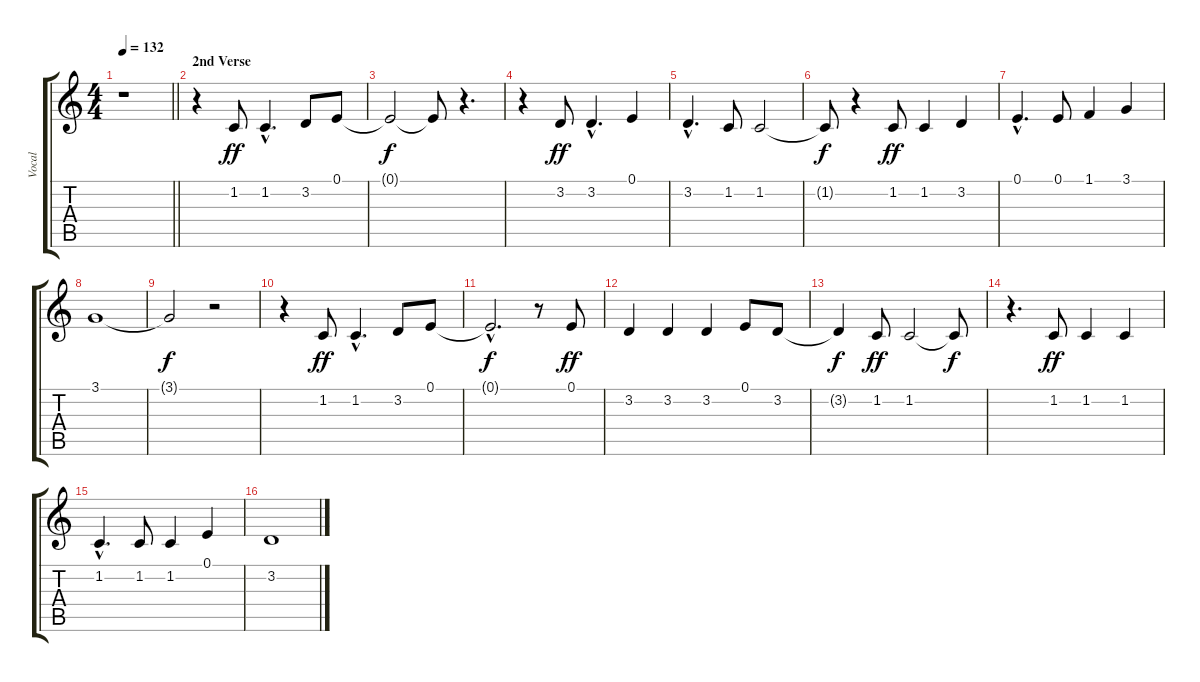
\track ("Vocal" "Vocal") {instrument clarinet}
\staff {score tabs}
\tuning (E4 B3 G3 D3 A2 E2) {hide}
\ts (4 4)
\tempo 132
\clef g2
\barLineRight lightlight
\ks c
r.1{dy f} |
\section ("" "2nd Verse")
r.4 1.2.8{dy ff} 1.2{hac}.4{d} 3.2.8 0.1.8 |
0.1{t}.2{dy f} 0.1{t}.8 r.4{d} |
r.4 3.2.8{dy ff} 3.2{hac}.4{d} 0.1.4 |
3.2{hac}.4{d} 1.2.8 1.2.2 |
1.2{t}.8{dy f} r.4 1.2.8{dy ff} 1.2.4 3.2.4 |
0.1{hac}.4{d} 0.1.8 1.1.4 3.1.4 |
3.1.1 |
3.1{t}.2{dy f} r.2 |
r.4 1.2.8{dy ff} 1.2{hac}.4{d} 3.2.8 0.1.8 |
0.1{hac t}.2{d dy f} r.8 0.1.8{dy ff} |
3.2.4 3.2.4 3.2.4 0.1.8 3.2.8 |
3.2{t}.4{dy f} 1.2.8{dy ff} 1.2.2 1.2{t}.8{dy f} |
r.4{d} 1.2.8{dy ff} 1.2.4 1.2.4 |
1.2{hac}.4{d} 1.2.8 1.2.4 0.1.4 |
3.2.1
